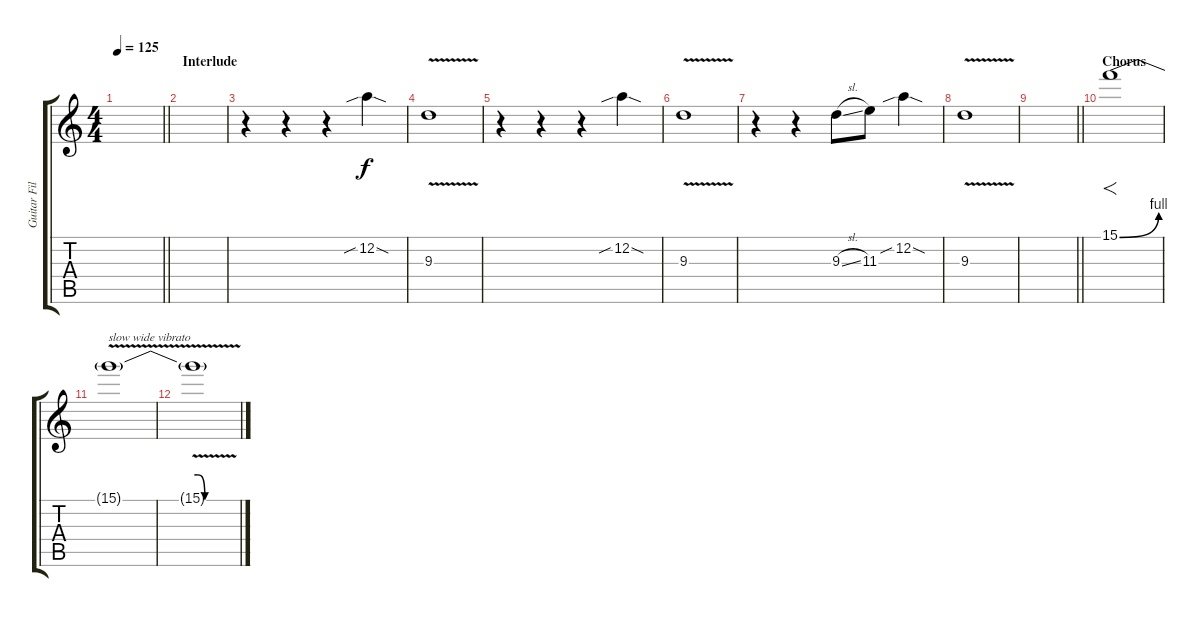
\track ("Guitar Fills" "Guitar Fil") {instrument overdrivenguitar}
\staff {score tabs}
\tuning (D4 A3 F3 C3 G2 D2) {hide}
\ts (4 4)
\tempo 125
\clef g2
\barLineRight lightlight
\ks c
|
\section ("" "Interlude")
|
r.4 r.4 r.4 12.2{sib sod}.4 |
9.3{v}.1 |
r.4 r.4 r.4 12.2{sib sod}.4 |
9.3{v}.1 |
r.4 r.4 9.3{sl}.8 11.3.8 12.2{sib sod}.4 |
9.3{v}.1 |
\barLineRight lightlight
|
\section ("" "Chorus")
15.1{be (bend 0 0 60 4)}.1{f volume 10} |
15.1{v t}.1{txt "slow wide vibrato"} |
15.1{be (custom 0 4 5 4 15 0 30 0 60 0) v t}.1
